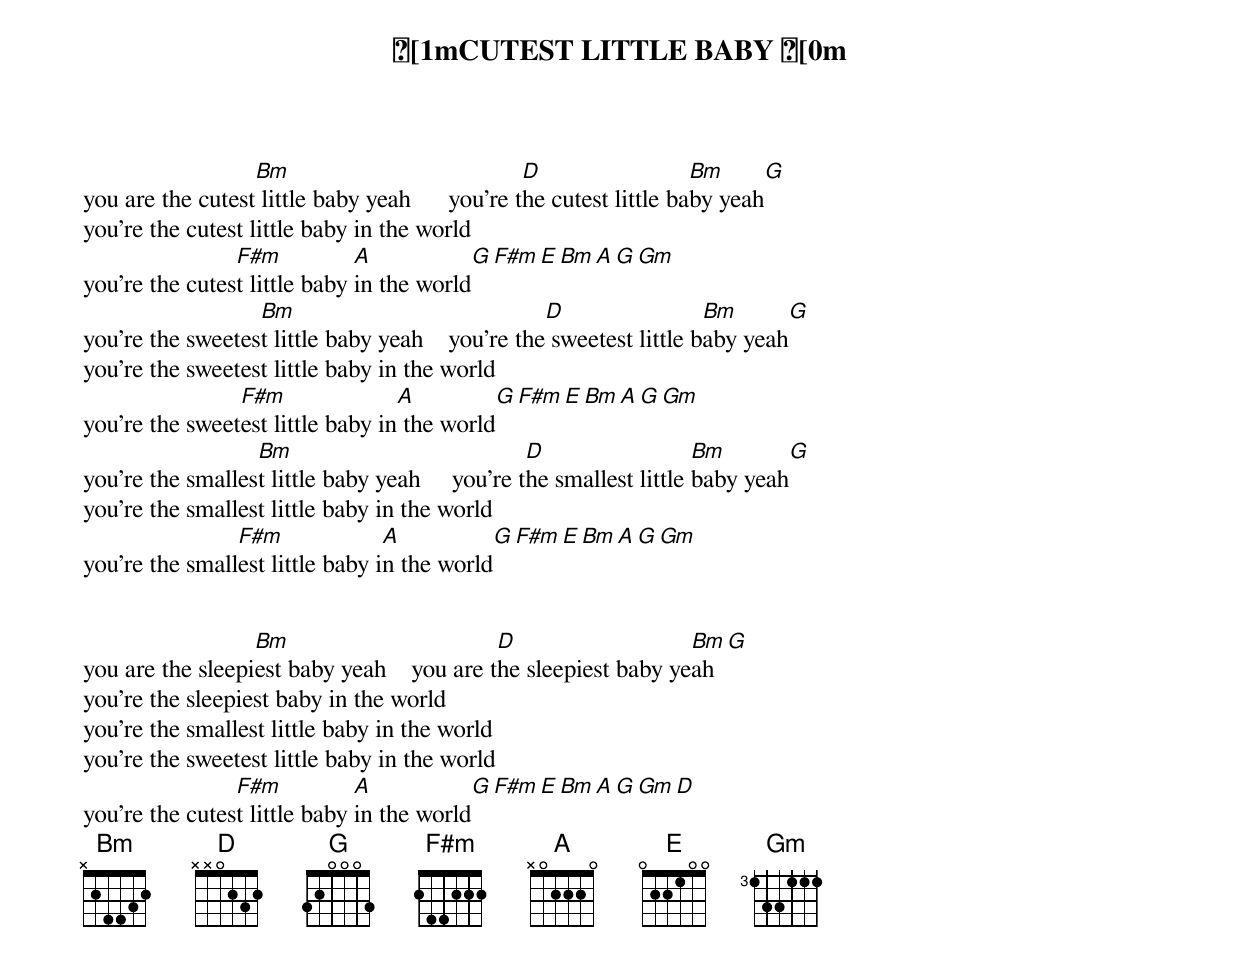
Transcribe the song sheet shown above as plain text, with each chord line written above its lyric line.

[1mCUTEST LITTLE BABY [0m

                  Bm                             D                  Bm                      G
you are the cutest little baby yeah      you're the cutest little baby yeah
you're the cutest little baby in the world
                F#m           A               G       F#m  E  Bm  A  G  Gm
you're the cutest little baby in the world
                  Bm                              D                 Bm                         G
you're the sweetest little baby yeah    you're the sweetest little baby yeah
you're the sweetest little baby in the world
                F#m               A               G       F#m  E  Bm  A  G  Gm
you're the sweetest little baby in the world
                  Bm                             D                  Bm                        G
you're the smallest little baby yeah     you're the smallest little baby yeah
you're the smallest little baby in the world
                F#m              A               G       F#m  E  Bm  A  G  Gm
you're the smallest little baby in the world


                  Bm                        D                   Bm                         G
you are the sleepiest baby yeah    you are the sleepiest baby yeah
you're the sleepiest baby in the world
you're the smallest little baby in the world
you're the sweetest little baby in the world
                F#m           A               G        F#m  E  Bm  A  G  Gm  D
you're the cutest little baby in the world
